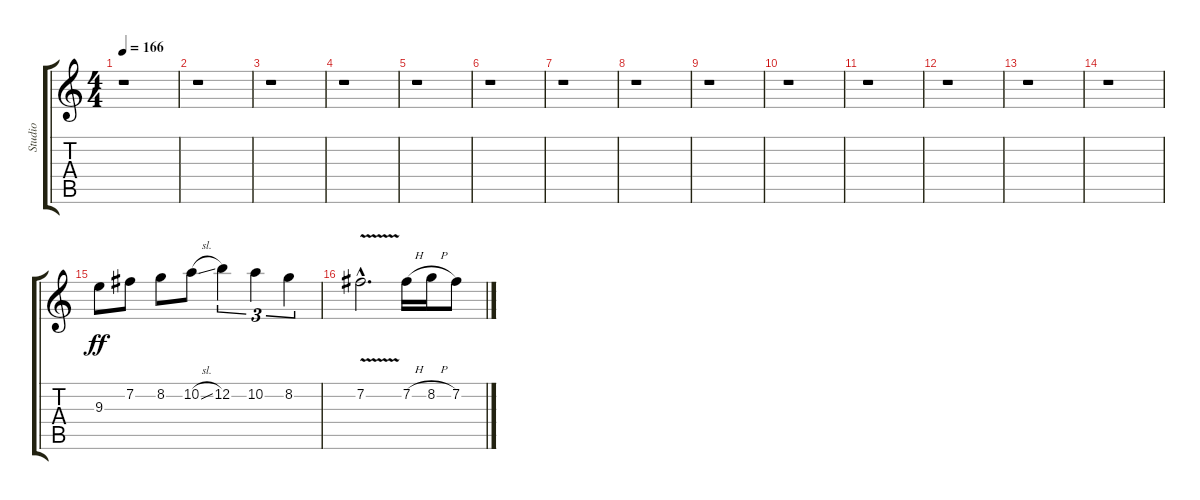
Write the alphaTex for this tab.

\track ("Studio" "Studio") {instrument distortionguitar}
\staff {score tabs}
\tuning (E4 B3 G3 D3 A2 E2) {hide}
\ts (4 4)
\tempo 166
\clef g2
\ks c
r.1{dy ff} |
r.1 |
r.1 |
r.1 |
r.1 |
r.1 |
r.1 |
r.1 |
r.1 |
r.1 |
r.1 |
r.1 |
r.1 |
r.1 |
9.3.8 7.2.8 8.2.8 10.2{sl}.8 12.2.4{tu (3 2)} 10.2.4{tu (3 2)} 8.2.4{tu (3 2)} |
7.2{v hac}.2{d} 7.2{h}.16 8.2{h}.16 7.2.8
